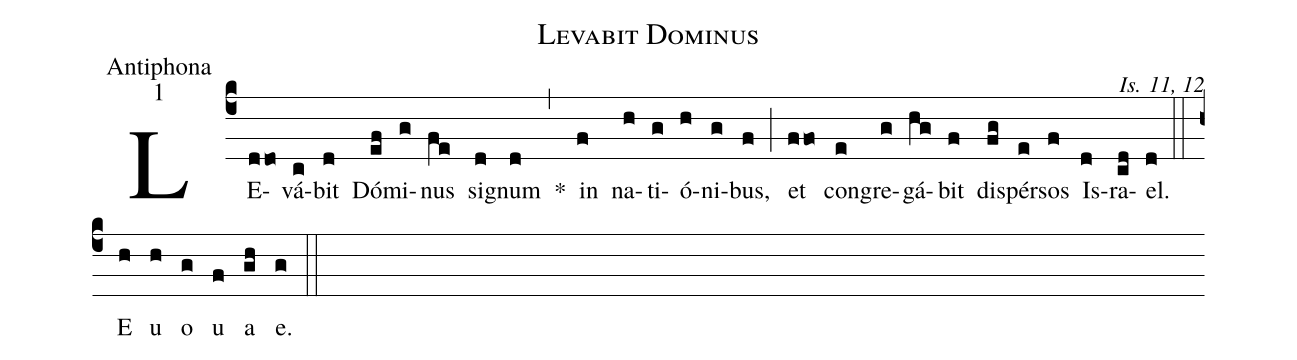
name:Levabit Dominus;
office-part:Antiphona;
mode:1;
commentary:Is. 11, 12;
%%
(c4) LE(d!/do)vá(c)bit(d) Dó(ef)mi(g)nus(fe) sig(d)num(d) *(,) in(f) na(h)ti(g)ó(h)ni(g)bus,(f) (;) et(f!/fo) con(e)gre(g)gá(hg)bit(f) dis(fg)pér(e)sos(f) Is(d)ra(cd)el.(d) (::) E(h) u(h) o(g) u(f) a(gh) e.(g) (::)
